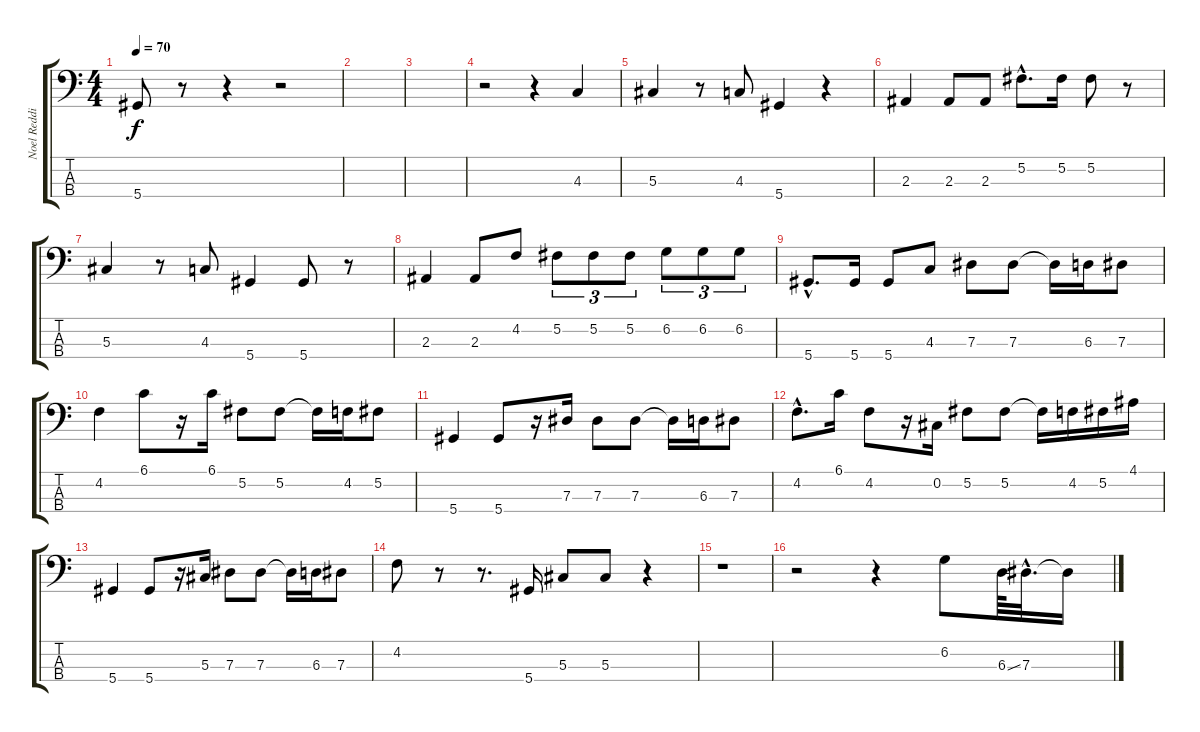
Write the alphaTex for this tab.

\track ("Noel Redding" "Noel Reddi") {instrument electricbassfinger}
\staff {score tabs}
\tuning (Gb2 Db2 Ab1 Eb1) {hide}
\ts (4 4)
\tempo 70
\clef f4
\ks c
5.4.8{dy f instrument electricbassfinger} r.8 r.4 r.2 |
|
|
r.2 r.4 4.3.4 |
5.3.4 r.8 4.3.8 5.4.4 r.4 |
2.3.4 2.3.8 2.3.8 5.2{hac}.8{d} 5.2.16 5.2.8 r.8 |
5.3.4 r.8 4.3.8 5.4.4 5.4.8 r.8 |
2.3.4 2.3.8 4.2.8 5.2.8{tu (3 2)} 5.2.8{tu (3 2)} 5.2.8{tu (3 2)} 6.2.8{tu (3 2)} 6.2.8{tu (3 2)} 6.2.8{tu (3 2)} |
5.4{hac}.8{d} 5.4.16 5.4.8 4.3.8 7.3.8 7.3.8 7.3{t}.16 6.3.16 7.3.8 |
4.2.4 6.1.8 r.16 6.1.16 5.2.8 5.2.8 5.2{t}.16 4.2.16 5.2.8 |
5.4.4 5.4.8 r.16 7.3.16 7.3.8 7.3.8 7.3{t}.16 6.3.16 7.3.8 |
4.2{hac}.8{d} 6.1.16 4.2.8 r.16 0.2.16 5.2.8 5.2.8 5.2{t}.16 4.2.16 5.2.16 4.1.16 |
5.4.4 5.4.8 r.16 5.3.16 7.3.8 7.3.8 7.3{t}.16 6.3.16 7.3.8 |
4.2.8 r.8 r.8{d} 5.4.16 5.3.8 5.3.8 r.4 |
r.1 |
r.2 r.4 6.2.8 6.3{ss}.64 7.3{hac}.32{d} 7.3{t}.16
